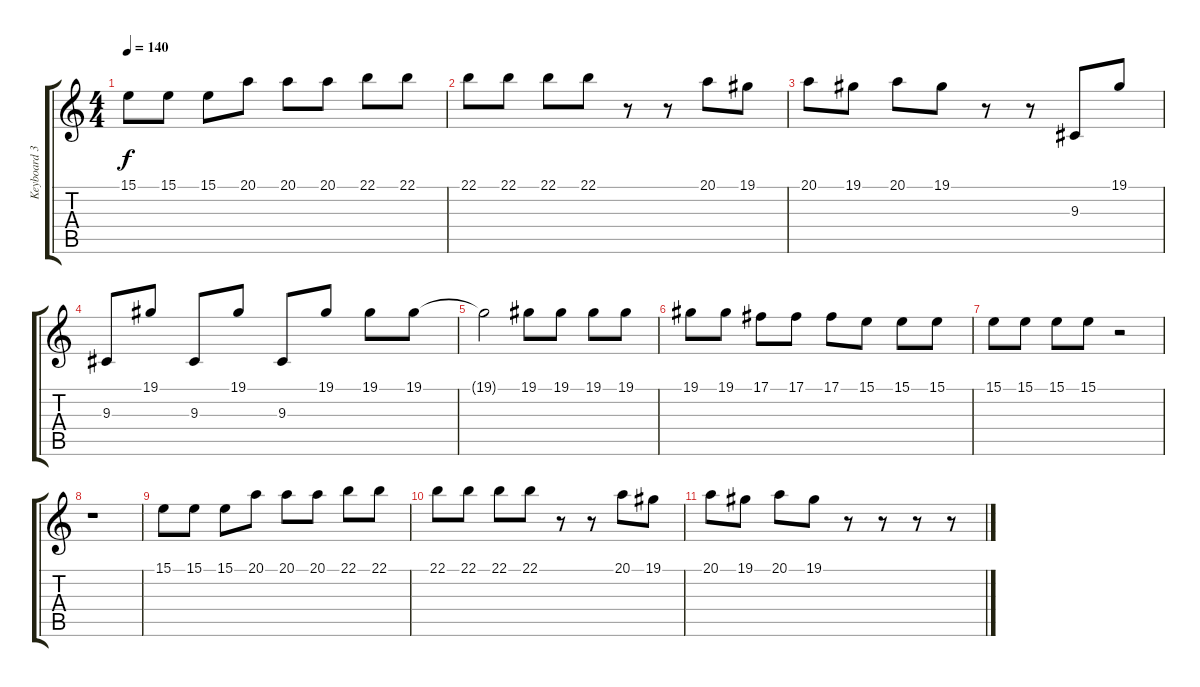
\track ("Keyboard 3" "Keyboard 3") {instrument acousticgrandpiano}
\staff {score tabs}
\tuning (Db4 Ab3 E3 B2 Gb2 Db2) {hide}
\ts (4 4)
\tempo 140
\clef g2
\ks c
15.1.8{dy f volume 16} 15.1.8{volume 8} 15.1.8{volume 12} 20.1.8{volume 16} 20.1.8{volume 8} 20.1.8{volume 12} 22.1.8{volume 16} 22.1.8{volume 8} |
22.1.8{volume 12} 22.1.8{volume 8} 22.1.8{volume 6} 22.1.8{volume 4} r.8 r.8 20.1.8{volume 16} 19.1.8{volume 12} |
20.1.8{volume 10} 19.1.8{volume 8} 20.1.8{volume 7} 19.1.8{volume 4} r.8 r.8 9.3.8{volume 16} 19.1.8{volume 16} |
9.3.8{volume 13} 19.1.8{volume 14} 9.3.8{volume 9} 19.1.8{volume 11} 9.3.8{volume 6} 19.1.8{volume 8} 19.1.8{volume 4} 19.1.8{volume 6} |
19.1{t}.2 19.1.8{volume 12} 19.1.8{volume 4} 19.1.8{volume 8} 19.1.8{volume 12} |
19.1.8{volume 4} 19.1.8{volume 8} 17.1.8{volume 12} 17.1.8{volume 4} 17.1.8{volume 8} 15.1.8{volume 12} 15.1.8{volume 4} 15.1.8{volume 8} |
15.1.8{volume 4} 15.1.8{volume 4} 15.1.8{volume 3} 15.1.8{volume 2} r.2 |
r.1 |
15.1.8{volume 16} 15.1.8{volume 8} 15.1.8{volume 12} 20.1.8{volume 16} 20.1.8{volume 8} 20.1.8{volume 12} 22.1.8{volume 16} 22.1.8{volume 8} |
22.1.8{volume 12} 22.1.8{volume 8} 22.1.8{volume 6} 22.1.8{volume 4} r.8 r.8 20.1.8{volume 16} 19.1.8{volume 12} |
20.1.8{volume 10} 19.1.8{volume 8} 20.1.8{volume 7} 19.1.8{volume 4} r.8 r.8 r.8 r.8
